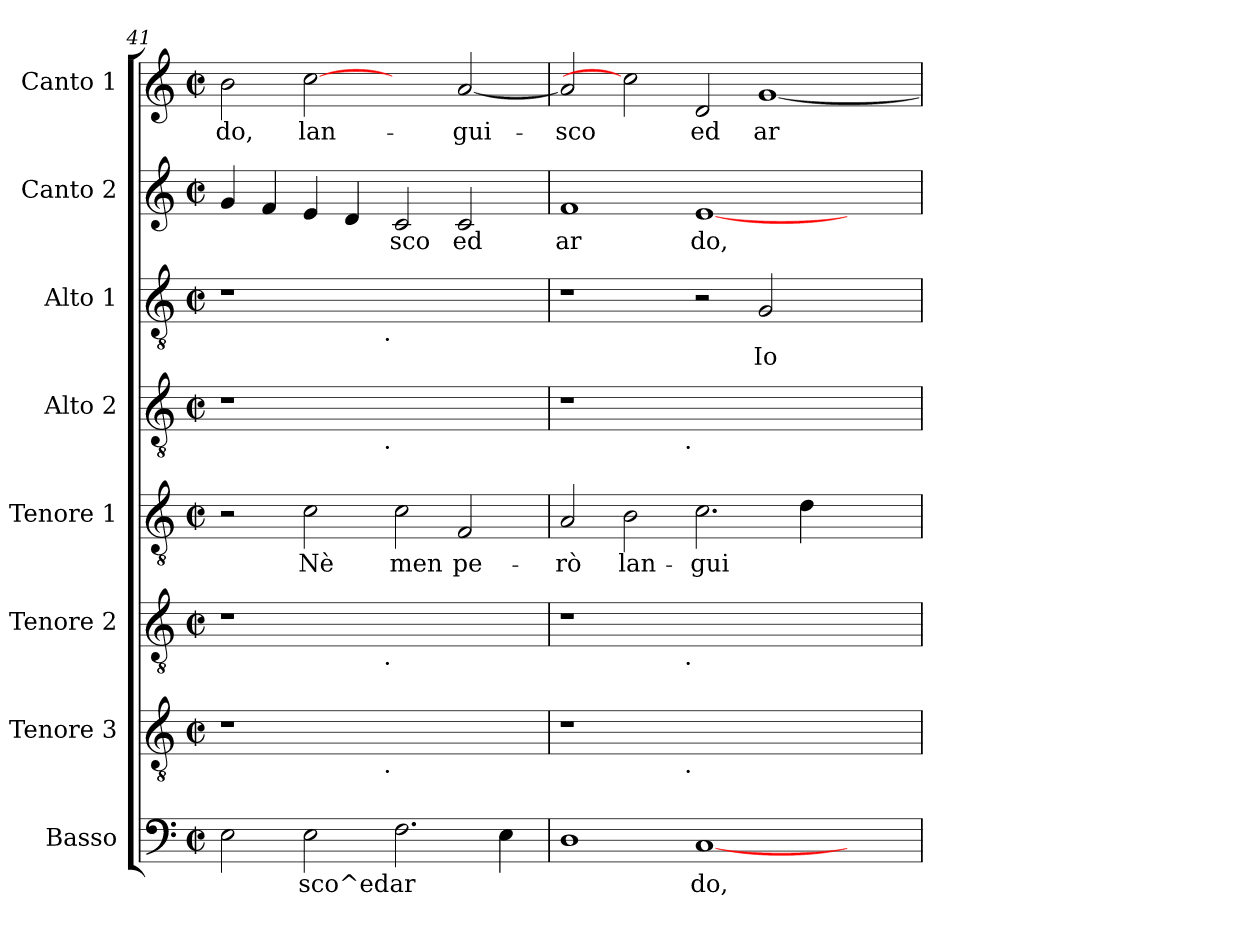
**kern	**text	**kern	**kern	**kern	**text	**kern	**kern	**text	**kern	**text	**kern	**text
*part8	*part8	*part7	*part6	*part5	*part5	*part4	*part3	*part3	*part2	*part2	*part1	*part1
*staff8	*staff8	*staff7	*staff6	*staff5	*staff5	*staff4	*staff3	*staff3	*staff2	*staff2	*staff1	*staff1
*I"Basso	*	*I"Tenore 3	*I"Tenore 2	*I"Tenore 1	*	*I"Alto 2	*I"Alto 1	*	*I"Canto 2	*	*I"Canto 1	*
!!LO:PB:g=z
*clefF4	*	*clefGv2	*clefGv2	*clefGv2	*	*clefGv2	*clefGv2	*	*clefG2	*	*clefG2	*
*k[]	*	*k[]	*k[]	*k[]	*	*k[]	*k[]	*	*k[]	*	*k[]	*
*C:	*	*C:	*C:	*C:	*	*C:	*C:	*	*C:	*	*C:	*
*M2/2	*	*M2/2	*M2/2	*M2/2	*	*M2/2	*M2/2	*	*M2/2	*	*M2/2	*
*met(c|)	*	*met(c|)	*met(c|)	*met(c|)	*	*met(c|)	*met(c|)	*	*met(c|)	*	*met(c|)	*
=41	=41	=41	=41	=41	=41	=41	=41	=41	=41	=41	=41	=41
!	!LO:LY:b:cj	!	!	!	!	!	!	!	!	!LO:LY:b:cj	!	!LO:LY:b:cj
*	*	*^	*^	*	*	*^	*^	*	*	*	*	*
2E\	--	1r	2ryy	1r	2ryy	2r	.	1r	2ryy	1r	2ryy	.	4g/	--	2b\	-do,
!	!	!	!	!	!	!	!	!	!	!	!	!	!	!LO:LY:b:cj	!	!
.	.	.	.	.	.	.	.	.	.	.	.	.	4f/	--	.	.
!	!LO:LY:b:cj	!	!	!	!	!	!LO:LY:b:cj	!	!	!	!	!	!	!LO:LY:b:cj	!	!LO:LY:b:cj
2E\	-sco^ed	.	4...ryy	.	4...ryy	2c\	Nè	.	4...ryy	.	4...ryy	.	4e/	--	[2cc	lan-
!	!	!	!	!	!	!	!	!	!	!	!	!	!	!LO:LY:b:cj	!	!
.	.	.	.	.	.	.	.	.	.	.	.	.	4d/	--	.	.
!	!	!	!	!	!	!	!	!	!	!	!LO:TX:b:t=.	!	!	!	!	!
!	!	!	!	!	!	!	!	!	!LO:TX:b:t=.	!	!	!	!	!	!	!
!	!	!	!	!	!LO:TX:b:t=.	!	!	!	!	!	!	!	!	!	!	!
!	!	!	!LO:TX:b:t=.	!	!	!	!	!	!	!	!	!	!	!	!	!
.	.	.	1ryy	.	1ryy	.	.	.	1ryy	.	1ryy	.	.	.	.	.
!	!LO:LY:b:cj	!	!	!	!	!	!LO:LY:b:cj	!	!	!	!	!	!	!LO:LY:b:cj	!	!
2.F\	ar	1ryy	.	1ryy	.	2c\	men	1ryy	.	1ryy	.	.	2c/	-sco	2ryy	.
!	!	!	!	!	!	!	!LO:LY:b:cj	!	!	!	!	!	!	!LO:LY:b:cj	!	!LO:LY:b:cj
.	.	.	.	.	.	2F/	pe-	.	.	.	.	.	2c/	ed	[<2a/	-gui-
!	!LO:LY:b:cj	!	!	!	!	!	!	!	!	!	!	!	!	!	!	!
4E\	.	.	.	.	.	.	.	.	.	.	.	.	.	.	.	.
.	.	.	32ryy	.	32ryy	.	.	.	32ryy	.	32ryy	.	.	.	.	.
=42	=42	=42	=42	=42	=42	=42	=42	=42	=42	=42	=42	=42	=42	=42	=42	=42
!	!LO:LY:b:cj	!	!	!	!	!	!LO:LY:b:cj	!	!	!	!	!	!	!LO:LY:b:cj	!	!LO:LY:b:cj
*	*	*	*	*	*	*	*	*	*	*v	*v	*	*	*	*	*
1D	.	1r	2ryy	1r	2ryy	2A/	-rò	1r	2ryy	1r	.	1f	ar	2a/]	-sco
!	!	!	!	!	!	!	!LO:LY:b:cj	!	!	!	!	!	!	!	!
.	.	.	4...ryy	.	4...ryy	2B\	lan-	.	4...ryy	.	.	.	.	2cc]	.
!	!	!	!	!	!	!	!	!	!LO:TX:b:t=.	!	!	!	!	!	!
!	!	!	!	!	!LO:TX:b:t=.	!	!	!	!	!	!	!	!	!	!
!	!	!	!LO:TX:b:t=.	!	!	!	!	!	!	!	!	!	!	!	!
.	.	.	1ryy	.	1ryy	.	.	.	1ryy	.	.	.	.	.	.
!	!LO:LY:b:cj	!	!	!	!	!	!LO:LY:b:cj	!	!	!	!	!	!LO:LY:b:cj	!	!LO:LY:b:cj
[<1C	do,	1.ryy	.	1.ryy	.	2.c\	-gui-	1.ryy	.	2r	.	[<1e	do,	2d/	ed
!	!	!	!	!	!	!	!	!	!	!	!LO:LY:b:cj	!	!	!	!LO:LY:b:cj
.	.	.	.	.	.	.	.	.	.	2G/	Io	.	.	[<1g	ar-
!	!	!	!	!	!	!	!LO:LY:b:cj	!	!	!	!	!	!	!	!
.	.	.	.	.	.	4d\	--	.	.	.	.	.	.	.	.
.	.	.	2ryy	.	2ryy	.	.	.	2ryy	.	.	.	.	.	.
2ryy	.	.	.	.	.	2ryy	.	.	.	2ryy	.	2ryy	.	.	.
.	.	.	32ryy	.	32ryy	.	.	.	32ryy	.	.	.	.	.	.
*	*	*v	*v	*	*	*	*	*v	*v	*	*	*	*	*	*
*	*	*	*v	*v	*	*	*	*	*	*	*	*	*
=	=	=	=	=	=	=	=	=	=	=	=	=
*-	*-	*-	*-	*-	*-	*-	*-	*-	*-	*-	*-	*-
